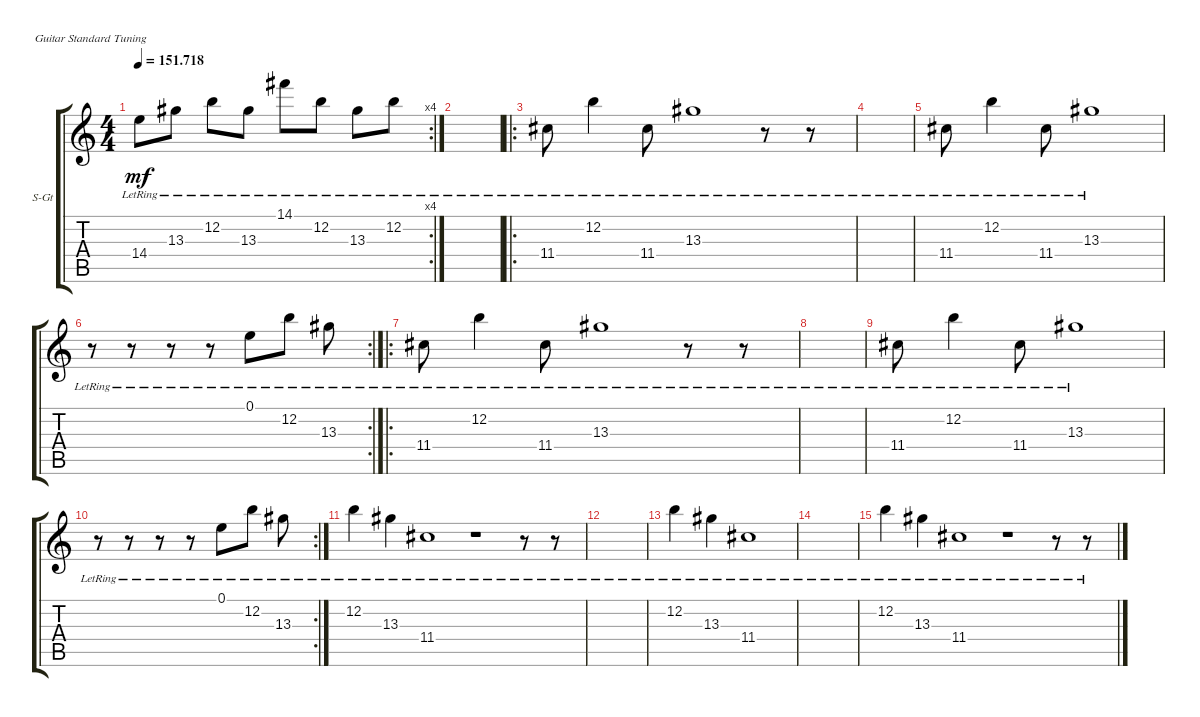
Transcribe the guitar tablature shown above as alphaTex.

\defaultSystemsLayout 4
\bracketExtendMode groupsimilarinstruments
\firstSystemTrackNameOrientation horizontal
\otherSystemsTrackNameOrientation horizontal
\track ("Steel Guitar" "S-Gt") {instrument acousticguitarsteel}
\staff {score tabs}
\tuning (E4 B3 G3 D3 A2 E2)
\rc 4
\ts (4 4)
\tempo
151.718
\accidentals auto
\clef g2
\ottava regular
\simile none
\ks c
14.4{lr}.8{dy mf} 13.3{lr}.8 12.2{lr}.8 13.3{lr}.8 14.1{lr}.8 12.2{lr}.8 13.3{lr}.8 12.2{lr}.8 |
|
\ro
11.4{lr}.8 12.2{lr}.4 11.4{lr}.8 13.3{lr}.1 r.8 r.8 |
|
11.4{lr}.8 12.2{lr}.4 11.4{lr}.8 13.3{lr}.1 |
\rc 2
r.8 r.8 r.8 r.8 0.1{lr}.8 12.2{lr}.8 13.3{lr}.8 |
\ro
11.4{lr}.8 12.2{lr}.4 11.4{lr}.8 13.3{lr}.1 r.8 r.8 |
|
11.4{lr}.8 12.2{lr}.4 11.4{lr}.8 13.3{lr}.1 |
\rc 2
r.8 r.8 r.8 r.8 0.1{lr}.8 12.2{lr}.8 13.3{lr}.8 |
12.2{lr}.4 13.3{lr}.4 11.4{lr}.1 r.1 r.8 r.8 |
|
12.2{lr}.4 13.3{lr}.4 11.4{lr}.1 |
|
12.2{lr}.4 13.3{lr}.4 11.4{lr}.1 r.1 r.8 r.8
